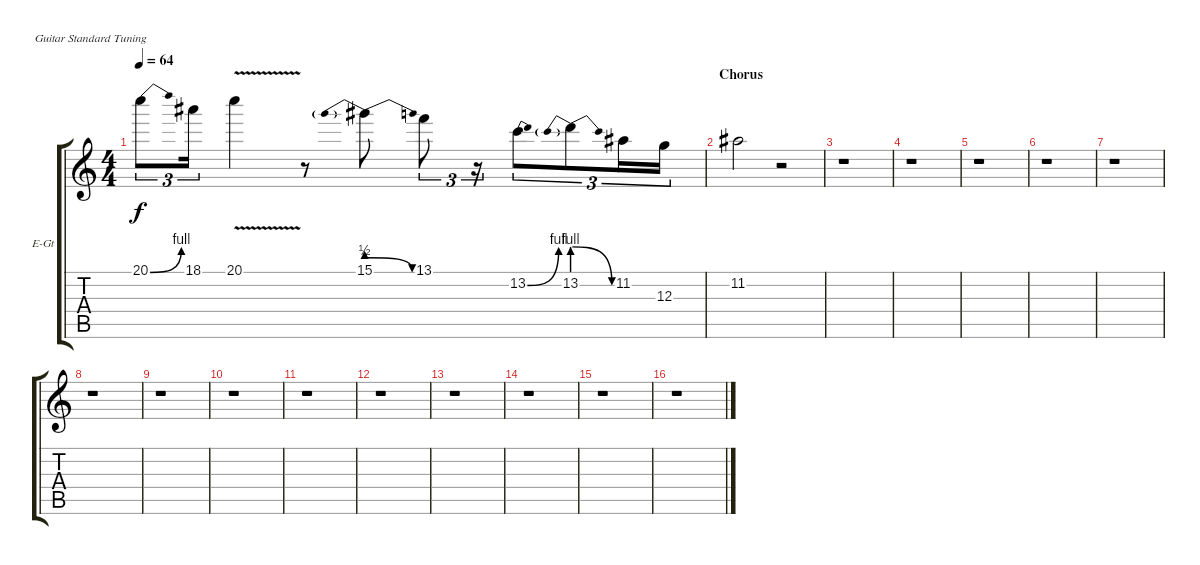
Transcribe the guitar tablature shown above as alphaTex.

\bracketExtendMode groupsimilarinstruments
\firstSystemTrackNameOrientation horizontal
\otherSystemsTrackNameOrientation horizontal
\track ("Guitar 1 - lead" "E-Gt") {instrument distortionguitar}
\staff {score tabs}
\tuning (E4 B3 G3 D3 A2 E2)
\ts (4 4)
\tempo 64
\clef g2
\ks c
20.1{be (bend 0 0 60 4)}.8{tu (3 2) dy f} 18.1.16{tu (3 2)} 20.1{v}.4 r.8 15.1{be (prebendrelease 0 2 60 0)}.8 13.1.8{tu (3 2)} r.16{tu (3 2)} 13.2{be (bend 0 0 60 4)}.8{tu (3 2)} 13.2{be (prebendrelease 0 4 60 0)}.8{tu (3 2)} 11.2.16{tu (3 2)} 12.3.16{tu (3 2)} |
\section ("" "Chorus")
11.2.2 r.2 |
r.1 |
r.1 |
r.1 |
r.1 |
r.1 |
r.1 |
r.1 |
r.1 |
r.1 |
r.1 |
r.1 |
r.1 |
r.1 |
r.1
